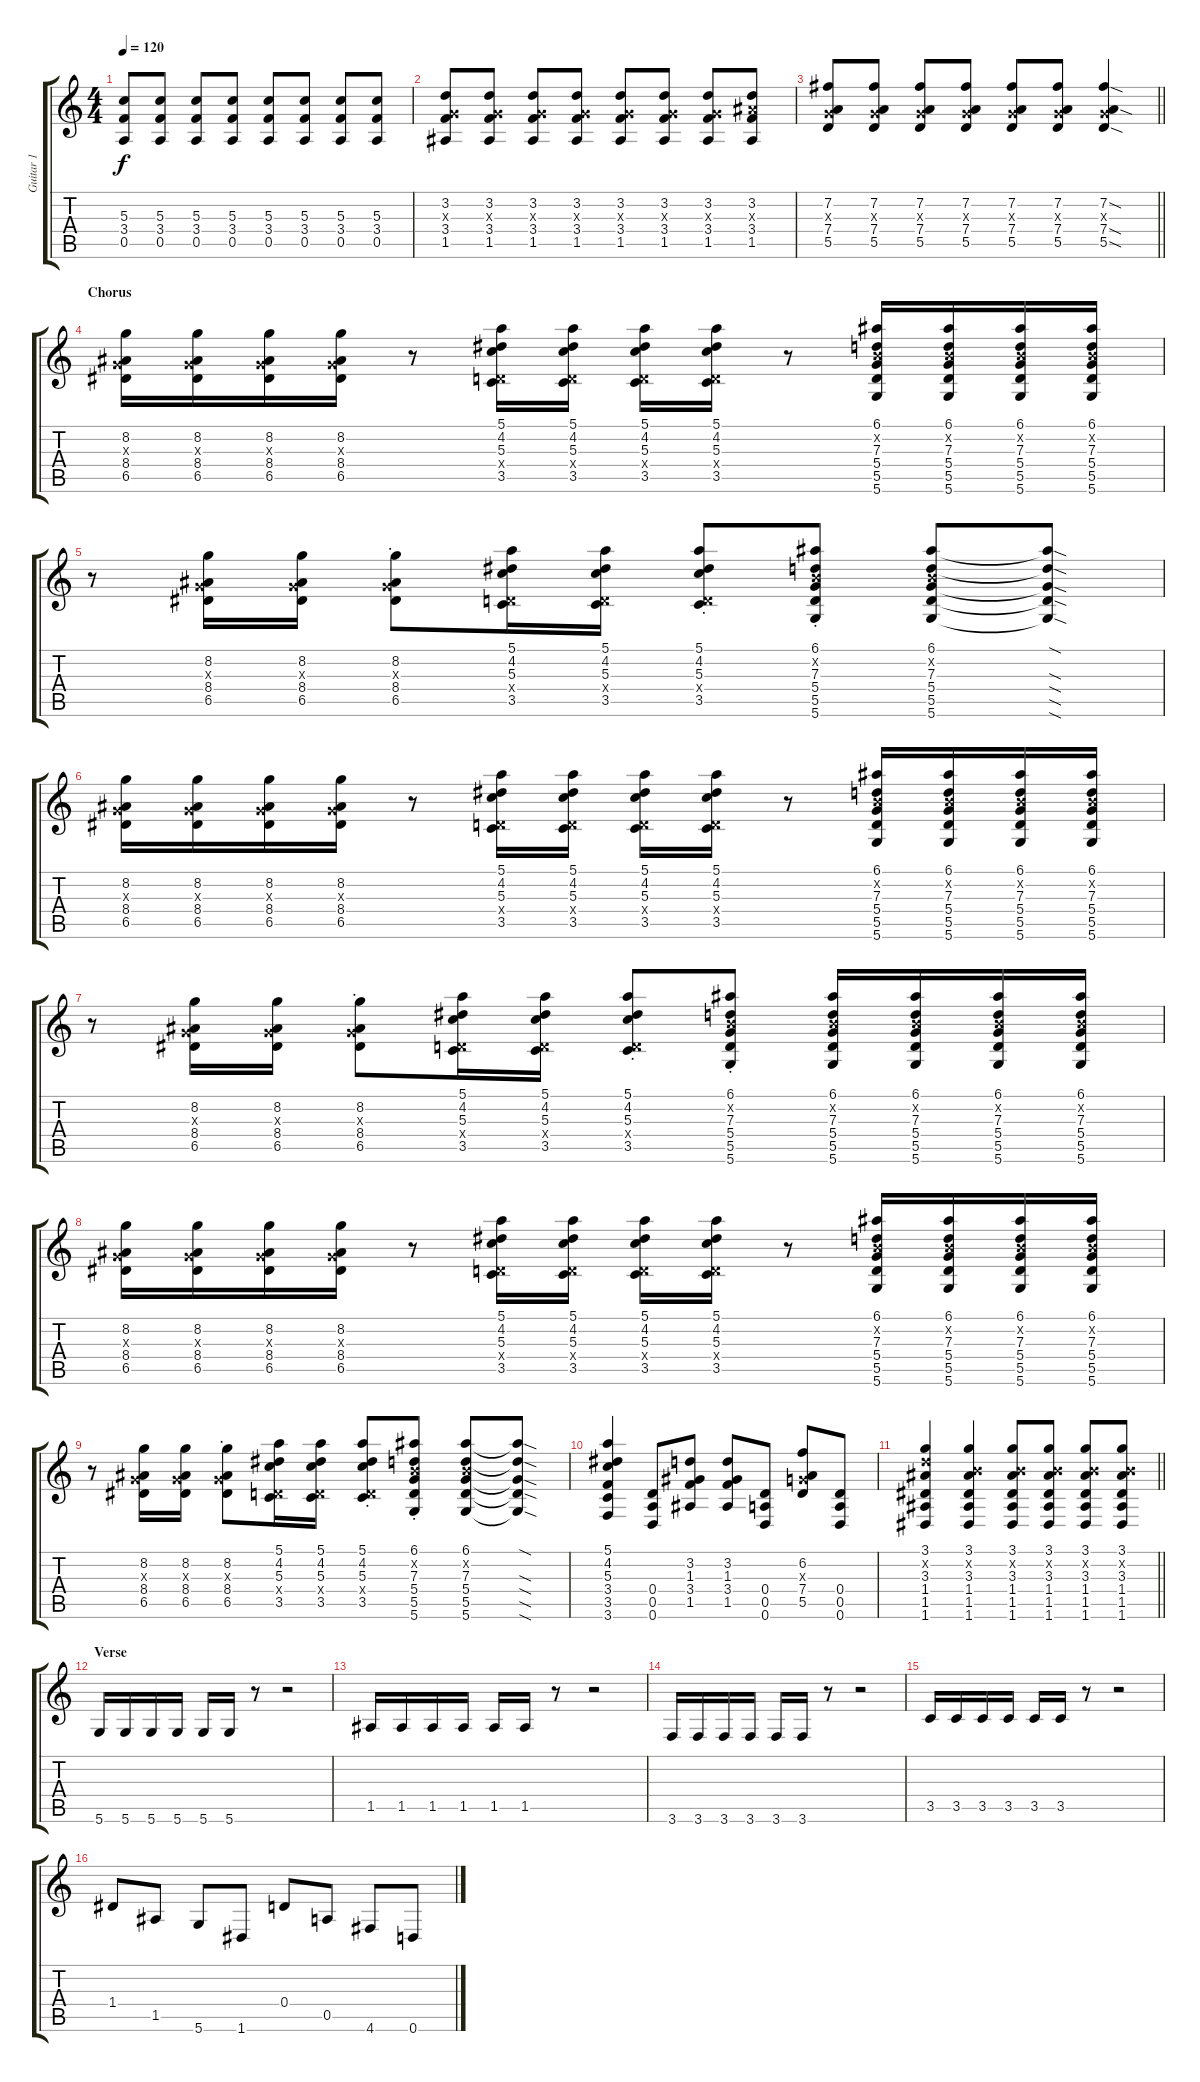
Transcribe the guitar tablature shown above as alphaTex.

\track ("Guitar 1" "Guitar 1") {instrument overdrivenguitar}
\staff {score tabs}
\tuning (E4 B3 G3 D3 A2 D2) {hide}
\ts (4 4)
\tempo 120
\clef g2
\ks c
(5.3 3.4 0.5).8{dy f} (5.3 3.4 0.5).8 (5.3 3.4 0.5).8 (5.3 3.4 0.5).8 (5.3 3.4 0.5).8 (5.3 3.4 0.5).8 (5.3 3.4 0.5).8 (5.3 3.4 0.5).8 |
(3.2 0.3{x} 3.4 1.5).8 (3.2 0.3{x} 3.4 1.5).8 (3.2 0.3{x} 3.4 1.5).8 (3.2 0.3{x} 3.4 1.5).8 (3.2 0.3{x} 3.4 1.5).8 (3.2 0.3{x} 3.4 1.5).8 (3.2 0.3{x} 3.4 1.5).8 (3.2 3.3{x} 3.4 1.5).8 |
\barLineRight lightlight
(7.2 0.3{x} 7.4 5.5).8 (7.2 0.3{x} 7.4 5.5).8 (7.2 0.3{x} 7.4 5.5).8 (7.2 0.3{x} 7.4 5.5).8 (7.2 0.3{x} 7.4 5.5).8 (7.2 0.3{x} 7.4 5.5).8 (7.2{sod} 0.3{x} 7.4{sod} 5.5{sod}).4 |
\section ("" "Chorus")
(8.2 0.3{x} 8.4 6.5).16 (8.2 0.3{x} 8.4 6.5).16 (8.2 0.3{x} 8.4 6.5).16 (8.2 0.3{x} 8.4 6.5).16 r.8 (5.1 4.2 5.3 0.4{x} 3.5).16 (5.1 4.2 5.3 0.4{x} 3.5).16 (5.1 4.2 5.3 0.4{x} 3.5).16 (5.1 4.2 5.3 0.4{x} 3.5).16 r.8 (6.1 0.2{x} 7.3 5.4 5.5 5.6).16 (6.1 0.2{x} 7.3 5.4 5.5 5.6).16 (6.1 0.2{x} 7.3 5.4 5.5 5.6).16 (6.1 0.2{x} 7.3 5.4 5.5 5.6).16 |
r.8 (8.2 0.3{x} 8.4 6.5).16 (8.2 0.3{x} 8.4 6.5).16 (8.2{st} 0.3{x} 8.4{st} 6.5{st}).8 (5.1 4.2 5.3 0.4{x} 3.5).16 (5.1 4.2 5.3 0.4{x} 3.5).16 (5.1{st} 4.2{st} 5.3{st} 0.4{x} 3.5{st}).8 (6.1{st} 0.2{x} 7.3{st} 5.4{st} 5.5{st} 5.6{st}).8 (6.1 0.2{x} 7.3 5.4 5.5 5.6).8 (6.1{sod t} 7.3{sod t} 5.4{sod t} 5.5{sod t} 5.6{sod t}).8 |
(8.2 0.3{x} 8.4 6.5).16 (8.2 0.3{x} 8.4 6.5).16 (8.2 0.3{x} 8.4 6.5).16 (8.2 0.3{x} 8.4 6.5).16 r.8 (5.1 4.2 5.3 0.4{x} 3.5).16 (5.1 4.2 5.3 0.4{x} 3.5).16 (5.1 4.2 5.3 0.4{x} 3.5).16 (5.1 4.2 5.3 0.4{x} 3.5).16 r.8 (6.1 0.2{x} 7.3 5.4 5.5 5.6).16 (6.1 0.2{x} 7.3 5.4 5.5 5.6).16 (6.1 0.2{x} 7.3 5.4 5.5 5.6).16 (6.1 0.2{x} 7.3 5.4 5.5 5.6).16 |
r.8 (8.2 0.3{x} 8.4 6.5).16 (8.2 0.3{x} 8.4 6.5).16 (8.2{st} 0.3{x} 8.4{st} 6.5{st}).8 (5.1 4.2 5.3 0.4{x} 3.5).16 (5.1 4.2 5.3 0.4{x} 3.5).16 (5.1{st} 4.2{st} 5.3{st} 0.4{x} 3.5{st}).8 (6.1{st} 0.2{x} 7.3{st} 5.4{st} 5.5{st} 5.6{st}).8 (6.1 0.2{x} 7.3 5.4 5.5 5.6).16 (6.1 0.2{x} 7.3 5.4 5.5 5.6).16 (6.1 0.2{x} 7.3 5.4 5.5 5.6).16 (6.1 0.2{x} 7.3 5.4 5.5 5.6).16 |
(8.2 0.3{x} 8.4 6.5).16 (8.2 0.3{x} 8.4 6.5).16 (8.2 0.3{x} 8.4 6.5).16 (8.2 0.3{x} 8.4 6.5).16 r.8 (5.1 4.2 5.3 0.4{x} 3.5).16 (5.1 4.2 5.3 0.4{x} 3.5).16 (5.1 4.2 5.3 0.4{x} 3.5).16 (5.1 4.2 5.3 0.4{x} 3.5).16 r.8 (6.1 0.2{x} 7.3 5.4 5.5 5.6).16 (6.1 0.2{x} 7.3 5.4 5.5 5.6).16 (6.1 0.2{x} 7.3 5.4 5.5 5.6).16 (6.1 0.2{x} 7.3 5.4 5.5 5.6).16 |
r.8 (8.2 0.3{x} 8.4 6.5).16 (8.2 0.3{x} 8.4 6.5).16 (8.2{st} 0.3{x} 8.4{st} 6.5{st}).8 (5.1 4.2 5.3 0.4{x} 3.5).16 (5.1 4.2 5.3 0.4{x} 3.5).16 (5.1{st} 4.2{st} 5.3{st} 0.4{x} 3.5{st}).8 (6.1{st} 0.2{x} 7.3{st} 5.4{st} 5.5{st} 5.6{st}).8 (6.1 0.2{x} 7.3 5.4 5.5 5.6).8 (6.1{sod t} 7.3{sod t} 5.4{sod t} 5.5{sod t} 5.6{sod t}).8 |
(5.1 4.2 5.3 3.4 3.5 3.6).4 (0.4 0.5 0.6).8 (3.2 1.3 3.4 1.5).8 (3.2 1.3 3.4 1.5).8 (0.4 0.5 0.6).8 (6.2 0.3{x} 7.4 5.5).8 (0.4 0.5 0.6).8 |
\barLineRight lightlight
(3.1 3.2{x} 3.3 1.4 1.5 1.6).4 (3.1 0.2{x} 3.3 1.4 1.5 1.6).4 (3.1 0.2{x} 3.3 1.4 1.5 1.6).8 (3.1 0.2{x} 3.3 1.4 1.5 1.6).8 (3.1 0.2{x} 3.3 1.4 1.5 1.6).8 (3.1 0.2{x} 3.3 1.4 1.5 1.6).8 |
\section ("" "Verse")
5.6.16{balance 8} 5.6.16 5.6.16 5.6.16 5.6.16 5.6.16 r.8 r.2 |
1.5.16 1.5.16 1.5.16 1.5.16 1.5.16 1.5.16 r.8 r.2 |
3.6.16 3.6.16 3.6.16 3.6.16 3.6.16 3.6.16 r.8 r.2 |
3.5.16 3.5.16 3.5.16 3.5.16 3.5.16 3.5.16 r.8 r.2 |
1.4.8 1.5.8 5.6.8 1.6.8 0.4.8 0.5.8 4.6.8 0.6.8
